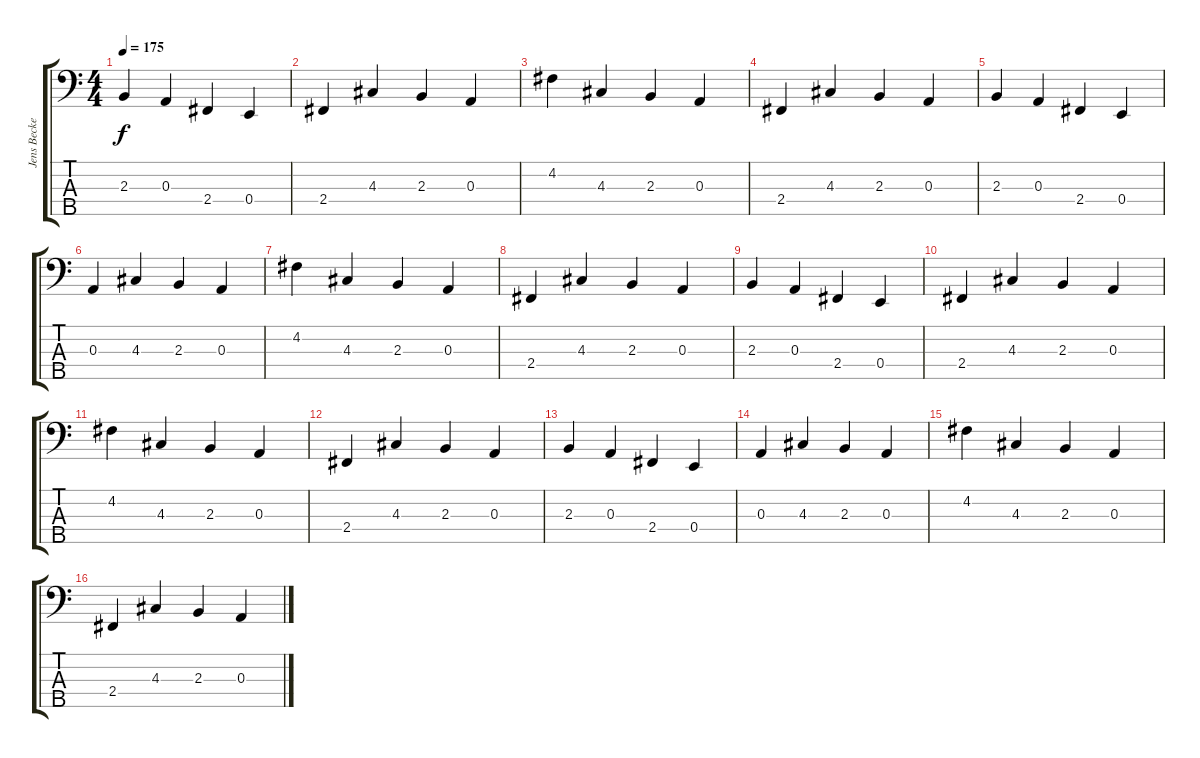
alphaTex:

\track ("Jens Becker" "Jens Becke") {instrument electricbassfinger}
\staff {score tabs}
\tuning (G2 D2 A1 E1 B0) {hide}
\ts (4 4)
\tempo 175
\clef f4
\ks c
2.3.4{dy f} 0.3.4 2.4.4 0.4.4 |
2.4.4 4.3.4 2.3.4 0.3.4 |
4.2.4 4.3.4 2.3.4 0.3.4 |
2.4.4 4.3.4 2.3.4 0.3.4 |
2.3.4 0.3.4 2.4.4 0.4.4 |
0.3.4 4.3.4 2.3.4 0.3.4 |
4.2.4 4.3.4 2.3.4 0.3.4 |
2.4.4 4.3.4 2.3.4 0.3.4 |
2.3.4 0.3.4 2.4.4 0.4.4 |
2.4.4 4.3.4 2.3.4 0.3.4 |
4.2.4 4.3.4 2.3.4 0.3.4 |
2.4.4 4.3.4 2.3.4 0.3.4 |
2.3.4 0.3.4 2.4.4 0.4.4 |
0.3.4 4.3.4 2.3.4 0.3.4 |
4.2.4 4.3.4 2.3.4 0.3.4 |
2.4.4 4.3.4 2.3.4 0.3.4
